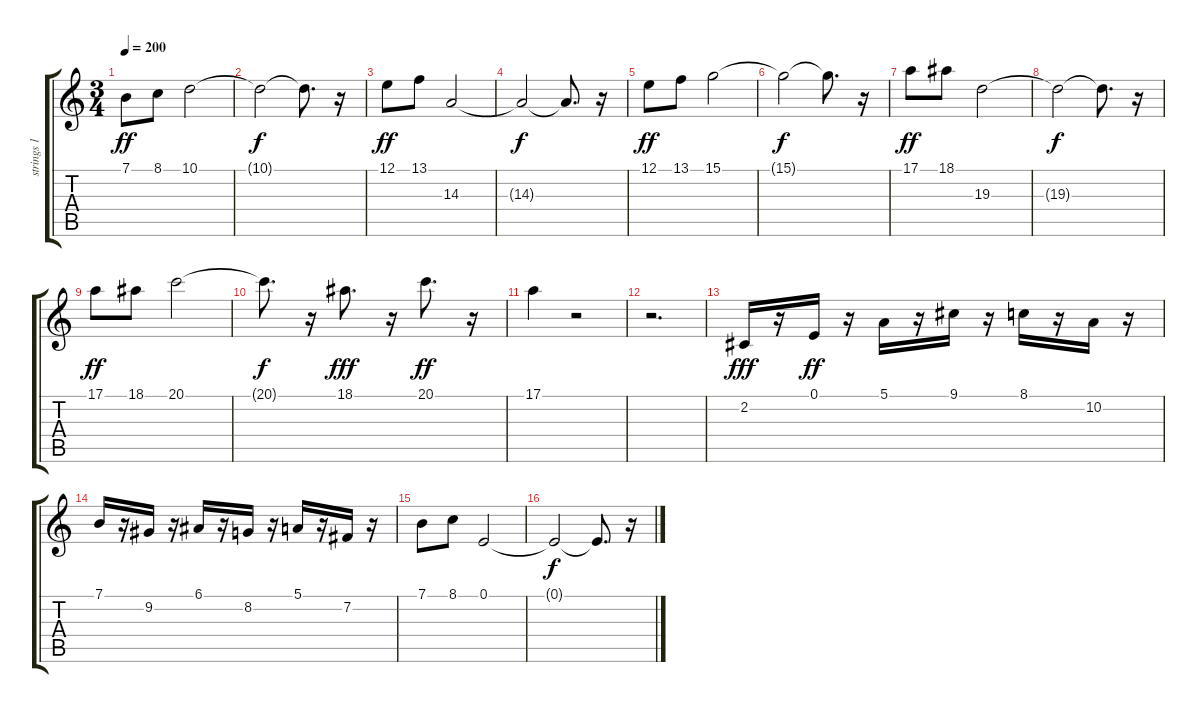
\track (" strings 1" " strings 1") {instrument stringensemble1}
\staff {score tabs}
\tuning (E4 B3 G3 D3 A2 E2) {hide}
\ts (3 4)
\tempo 200
\clef g2
\ks c
7.1.8{dy ff} 8.1.8 10.1.2 |
10.1{t}.2{dy f} 10.1{t}.8{d} r.16 |
12.1.8{dy ff} 13.1.8 14.3.2 |
14.3{t}.2{dy f} 14.3{t}.8{d} r.16 |
12.1.8{dy ff} 13.1.8 15.1.2 |
15.1{t}.2{dy f} 15.1{t}.8{d} r.16 |
17.1.8{dy ff} 18.1.8 19.3.2 |
19.3{t}.2{dy f} 19.3{t}.8{d} r.16 |
17.1.8{dy ff} 18.1.8 20.1.2 |
20.1{t}.8{d dy f} r.16 18.1.8{d dy fff} r.16 20.1.8{d dy ff} r.16 |
17.1.4 r.2 |
r.2{d} |
2.2.16{dy fff} r.16 0.1.16{dy ff} r.16 5.1.16 r.16 9.1.16 r.16 8.1.16 r.16 10.2.16 r.16 |
7.1.16 r.16 9.2.16 r.16 6.1.16 r.16 8.2.16 r.16 5.1.16 r.16 7.2.16 r.16 |
7.1.8 8.1.8 0.1.2 |
0.1{t}.2{dy f} 0.1{t}.8{d} r.16
